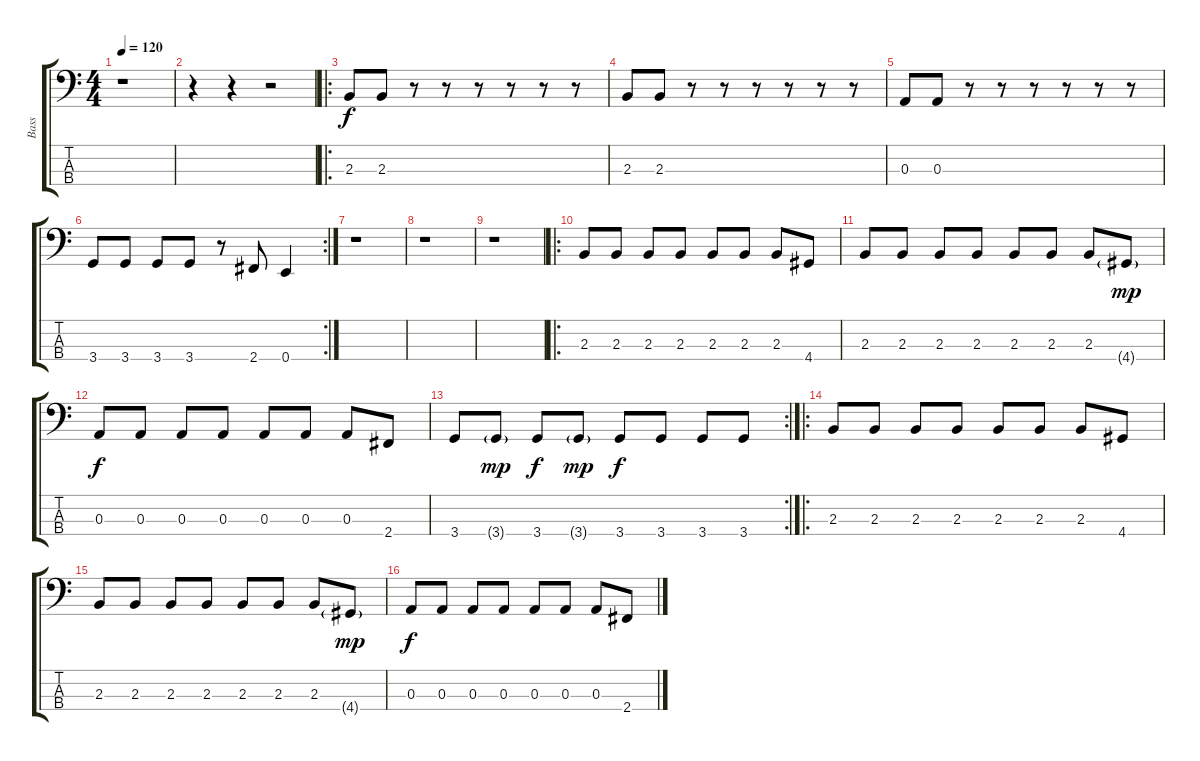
\track ("Bass" "Bass") {instrument electricbassfinger}
\staff {score tabs}
\tuning (G2 D2 A1 E1) {hide}
\ts (4 4)
\tempo 120
\clef f4
\ks c
r.1{dy f} |
r.4 r.4 r.2 |
\ro
2.3.8 2.3.8 r.8 r.8 r.8 r.8 r.8 r.8 |
2.3.8 2.3.8 r.8 r.8 r.8 r.8 r.8 r.8 |
0.3.8 0.3.8 r.8 r.8 r.8 r.8 r.8 r.8 |
\rc 2
3.4.8 3.4.8 3.4.8 3.4.8 r.8 2.4.8 0.4.4 |
r.1 |
r.1 |
r.1 |
\ro
2.3.8 2.3.8 2.3.8 2.3.8 2.3.8 2.3.8 2.3.8 4.4.8 |
2.3.8 2.3.8 2.3.8 2.3.8 2.3.8 2.3.8 2.3.8 4.4{g}.8{dy mp} |
0.3.8{dy f} 0.3.8 0.3.8 0.3.8 0.3.8 0.3.8 0.3.8 2.4.8 |
\rc 2
3.4.8 3.4{g}.8{dy mp} 3.4.8{dy f} 3.4{g}.8{dy mp} 3.4.8{dy f} 3.4.8 3.4.8 3.4.8 |
\ro
2.3.8 2.3.8 2.3.8 2.3.8 2.3.8 2.3.8 2.3.8 4.4.8 |
2.3.8 2.3.8 2.3.8 2.3.8 2.3.8 2.3.8 2.3.8 4.4{g}.8{dy mp} |
0.3.8{dy f} 0.3.8 0.3.8 0.3.8 0.3.8 0.3.8 0.3.8 2.4.8
